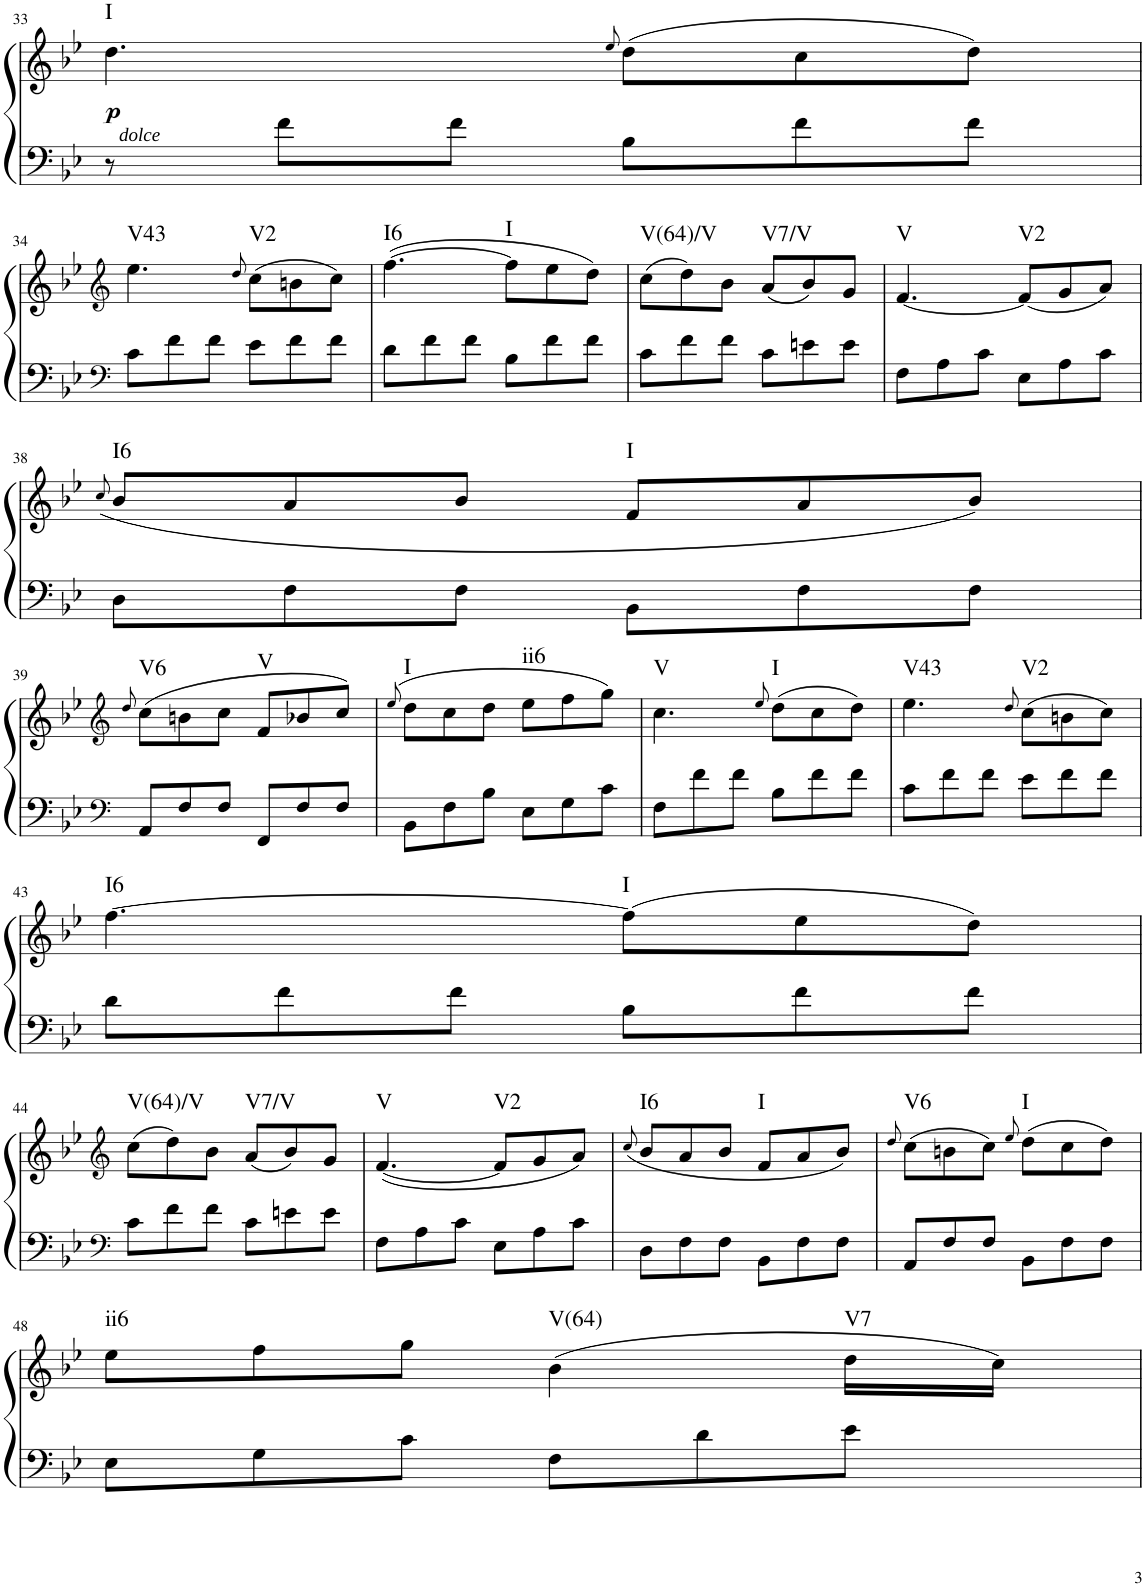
**kern	**kern	**dynam	**harte
*part1	*part1	*part1	*part1
*staff2	*staff1	*staff1/2	*
*I"Klavier linke Hand	*	*	*
!!LO:PB:g=z
*clefF4	*clefG2	*	*
*k[b-e-]	*k[b-e-]	*	*
*M6/8	*M6/8	*	*
=33	=33	=33	=33
!	!LO:TX:b:i:t=dolce	!	!
!	!	!LO:DY:b	!LO:H:kt=I
8r	4.dd\	p	N
8f\L	.	.	.
8f\J	.	.	.
.	8qee-/	.	.
8B-\L	(8dd\L	.	.
8f\	8cc\	.	.
8f\J	8dd\J)	.	.
!!LO:LB:g=z
=34	=34	=34	=34
*clefF4	*clefG2	*	*
!	!	!	!LO:H:kt=V43
8c\L	4.ee-\	.	N
8f\	.	.	.
8f\J	.	.	.
.	8qdd/	.	.
!	!	!	!LO:H:kt=V2
8e-\L	(8cc\L	.	N
8f\	8bn\	.	.
8f\J	8cc\J)	.	.
=35	=35	=35	=35
!	!	!	!LO:H:kt=I6
8d\L	([4.ff\	.	N
8f\	.	.	.
8f\J	.	.	.
!	!	!	!LO:H:kt=I
8B-\L	8ff\L]	.	N
8f\	8ee-\	.	.
8f\J	8dd\J)	.	.
=36	=36	=36	=36
!	!	!	!LO:H:kt=V(64)/V
8c\L	(8cc\L	.	N
8f\	8dd\)	.	.
8f\J	8b-\J	.	.
!	!	!	!LO:H:kt=V7/V
8c\L	(8a/L	.	N
8en\	8b-/)	.	.
8e\J	8g/J	.	.
=37	=37	=37	=37
!	!	!	!LO:H:kt=V
8F\L	[4.f/	.	N
8A\	.	.	.
8c\J	.	.	.
!	!	!	!LO:H:kt=V2
8E-\L	(8f/L]	.	N
8A\	8g/	.	.
8c\J	8a/J)	.	.
!!LO:LB:g=z
=38	=38	=38	=38
.	(8qcc/	.	.
!	!	!	!LO:H:kt=I6
8D\L	8b-/L	.	N
8F\	8a/	.	.
8F\J	8b-/J	.	.
!	!	!	!LO:H:kt=I
8BB-\L	8f/L	.	N
8F\	8a/	.	.
8F\J	8b-/J)	.	.
!!LO:LB:g=z
=39	=39	=39	=39
*clefF4	*clefG2	*	*
.	8qdd/	.	.
!	!	!	!LO:H:kt=V6
8AA/L	(8cc\L	.	N
8F/	8bn\	.	.
8F/J	8cc\J	.	.
!	!	!	!LO:H:kt=V
8FF/L	8f/L	.	N
8F/	8b-X/	.	.
8F/J	8cc/J)	.	.
=40	=40	=40	=40
.	(8qee-/	.	.
!	!	!	!LO:H:kt=I
8BB-\L	8dd\L	.	N
8F\	8cc\	.	.
8B-\J	8dd\J	.	.
!	!	!	!LO:H:kt=ii6
8E-\L	8ee-\L	.	N
8G\	8ff\	.	.
8c\J	8gg\J)	.	.
=41	=41	=41	=41
!	!	!	!LO:H:kt=V
8F\L	4.cc\	.	N
8f\	.	.	.
8f\J	.	.	.
.	8qee-/	.	.
!	!	!	!LO:H:kt=I
8B-\L	(8dd\L	.	N
8f\	8cc\	.	.
8f\J	8dd\J)	.	.
=42	=42	=42	=42
!	!	!	!LO:H:kt=V43
8c\L	4.ee-\	.	N
8f\	.	.	.
8f\J	.	.	.
.	8qdd/	.	.
!	!	!	!LO:H:kt=V2
8e-\L	(8cc\L	.	N
8f\	8bn\	.	.
8f\J	8cc\J)	.	.
!!LO:LB:g=z
=43	=43	=43	=43
!	!	!	!LO:H:kt=I6
8d\L	[4.ff\	.	N
8f\	.	.	.
8f\J	.	.	.
!	!	!	!LO:H:kt=I
8B-\L	(8ff\L]	.	N
8f\	8ee-\	.	.
8f\J	8dd\J)	.	.
!!LO:LB:g=z
=44	=44	=44	=44
*clefF4	*clefG2	*	*
!	!	!	!LO:H:kt=V(64)/V
8c\L	(8cc\L	.	N
8f\	8dd\)	.	.
8f\J	8b-\J	.	.
!	!	!	!LO:H:kt=V7/V
8c\L	(8a/L	.	N
8en\	8b-/)	.	.
8e\J	8g/J	.	.
=45	=45	=45	=45
!	!	!	!LO:H:kt=V
8F\L	([4.f/	.	N
8A\	.	.	.
8c\J	.	.	.
!	!	!	!LO:H:kt=V2
8E-\L	8f/L]	.	N
8A\	8g/	.	.
8c\J	8a/J)	.	.
=46	=46	=46	=46
.	(8qcc/	.	.
!	!	!	!LO:H:kt=I6
8D\L	8b-/L	.	N
8F\	8a/	.	.
8F\J	8b-/J	.	.
!	!	!	!LO:H:kt=I
8BB-\L	8f/L	.	N
8F\	8a/	.	.
8F\J	8b-/J)	.	.
=47	=47	=47	=47
.	8qdd/	.	.
!	!	!	!LO:H:kt=V6
8AA/L	(8cc\L	.	N
8F/	8bn\	.	.
8F/J	8cc\J)	.	.
.	8qee-/	.	.
!	!	!	!LO:H:kt=I
8BB-\L	(8dd\L	.	N
8F\	8cc\	.	.
8F\J	8dd\J)	.	.
!!LO:LB:g=z
=48	=48	=48	=48
!	!	!	!LO:H:kt=ii6
8E-\L	8ee-\L	.	N
8G\	8ff\	.	.
8c\J	8gg\J	.	.
!	!	!	!LO:H:kt=V(64)
8F\L	(4b-\	.	N
8d\	.	.	.
!	!	!	!LO:H:kt=V7
8e-\J	16dd\LL	.	N
.	16cc\JJ)	.	.
=	=	=	=
*-	*-	*-	*-
